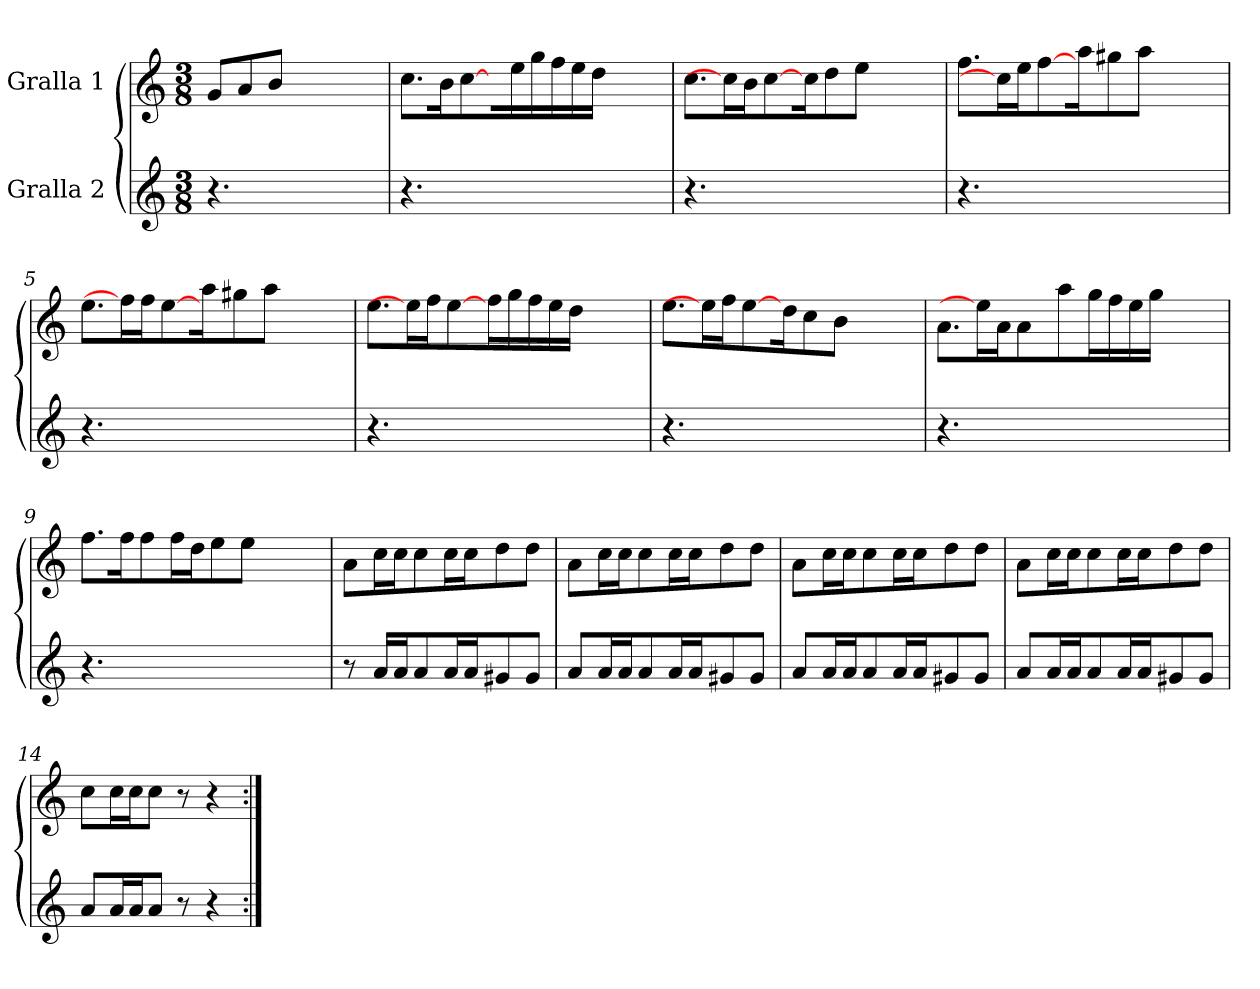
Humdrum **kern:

**kern	**kern
*part2	*part1
*staff2	*staff1
*I"Gralla 2	*I"Gralla 1
*clefG2	*clefG2
*k[]	*k[]
*M3/8	*M3/8
=1	=1
4.r	8g/L
.	8a/
.	8b/J
2.ryy	2.ryy
=2	=2
4.r	8.cc\L
.	16b\K
.	[8cc\
2ryy	16ryy
.	16ee\L
.	16gg\
.	16ff\
.	16ee\
.	16dd\JJ
.	4ryy
8ryy	.
=3	=3
4.r	8.cc\L
.	16cc\]
.	16b\K
.	[8cc\
2ryy	.
.	16cc\K
.	8dd\
.	8ee\J
.	4ryy
8ryy	.
=4	=4
4.r	8.ff\L
.	16cc\]
.	16ee\K
.	[8ff\
2ryy	.
.	16aa\K
.	8gg#X\
.	8aa\J
.	4ryy
8ryy	.
!!LO:LB:g=z
=5	=5
4.r	8.ee\L
.	16ff\]
.	16ff\K
.	[8ee\
2ryy	.
.	16aa\K
.	8gg#X\
.	8aa\J
.	4ryy
8ryy	.
=6	=6
4.r	8.ee\L
.	16ee\]
.	16ff\K
.	[8ee\
2ryy	.
.	16ff\L
.	16gg\
.	16ff\
.	16ee\
.	16dd\JJ
.	4ryy
8ryy	.
=7	=7
4.r	8.ee\L
.	16ee\]
.	16ff\K
.	[8ee\
2ryy	.
.	16dd\K
.	8cc\
.	8b\J
.	4ryy
8ryy	.
=8	=8
4.r	8.a\L
.	16ee\]
.	16a\K
.	8a\
2ryy	.
.	8aa\
.	16gg\L
.	16ff\
.	16ee\
.	16gg\JJ
.	4ryy
8.ryy	.
!!LO:LB:g=z
=9	=9
4.r	8.ff\L
.	16ff\K
.	8ff\
2ryy	16ff\L
.	16dd\J
.	8ee\
.	8ee\J
.	4ryy
8ryy	.
=10	=10
8r	8a\L
16a/LL	16cc\L
16a/J	16cc\J
8a/	8cc\
16a/L	16cc\L
16a/J	16cc\J
8g#X/	8dd\
8g#/J	8dd\J
=11	=11
8a/L	8a\L
16a/L	16cc\L
16a/J	16cc\J
8a/	8cc\
16a/L	16cc\L
16a/J	16cc\J
8g#X/	8dd\
8g#/J	8dd\J
=12	=12
8a/L	8a\L
16a/L	16cc\L
16a/J	16cc\J
8a/	8cc\
16a/L	16cc\L
16a/J	16cc\J
8g#X/	8dd\
8g#/J	8dd\J
=13	=13
8a/L	8a\L
16a/L	16cc\L
16a/J	16cc\J
8a/	8cc\
16a/L	16cc\L
16a/J	16cc\J
8g#X/	8dd\
8g#/J	8dd\J
!!LO:LB:g=z
=14	=14
8a/L	8cc\L
16a/L	16cc\L
16a/J	16cc\J
8a/J	8cc\J
8r	8r
4r	4r
=:|!	=:|!
*-	*-
